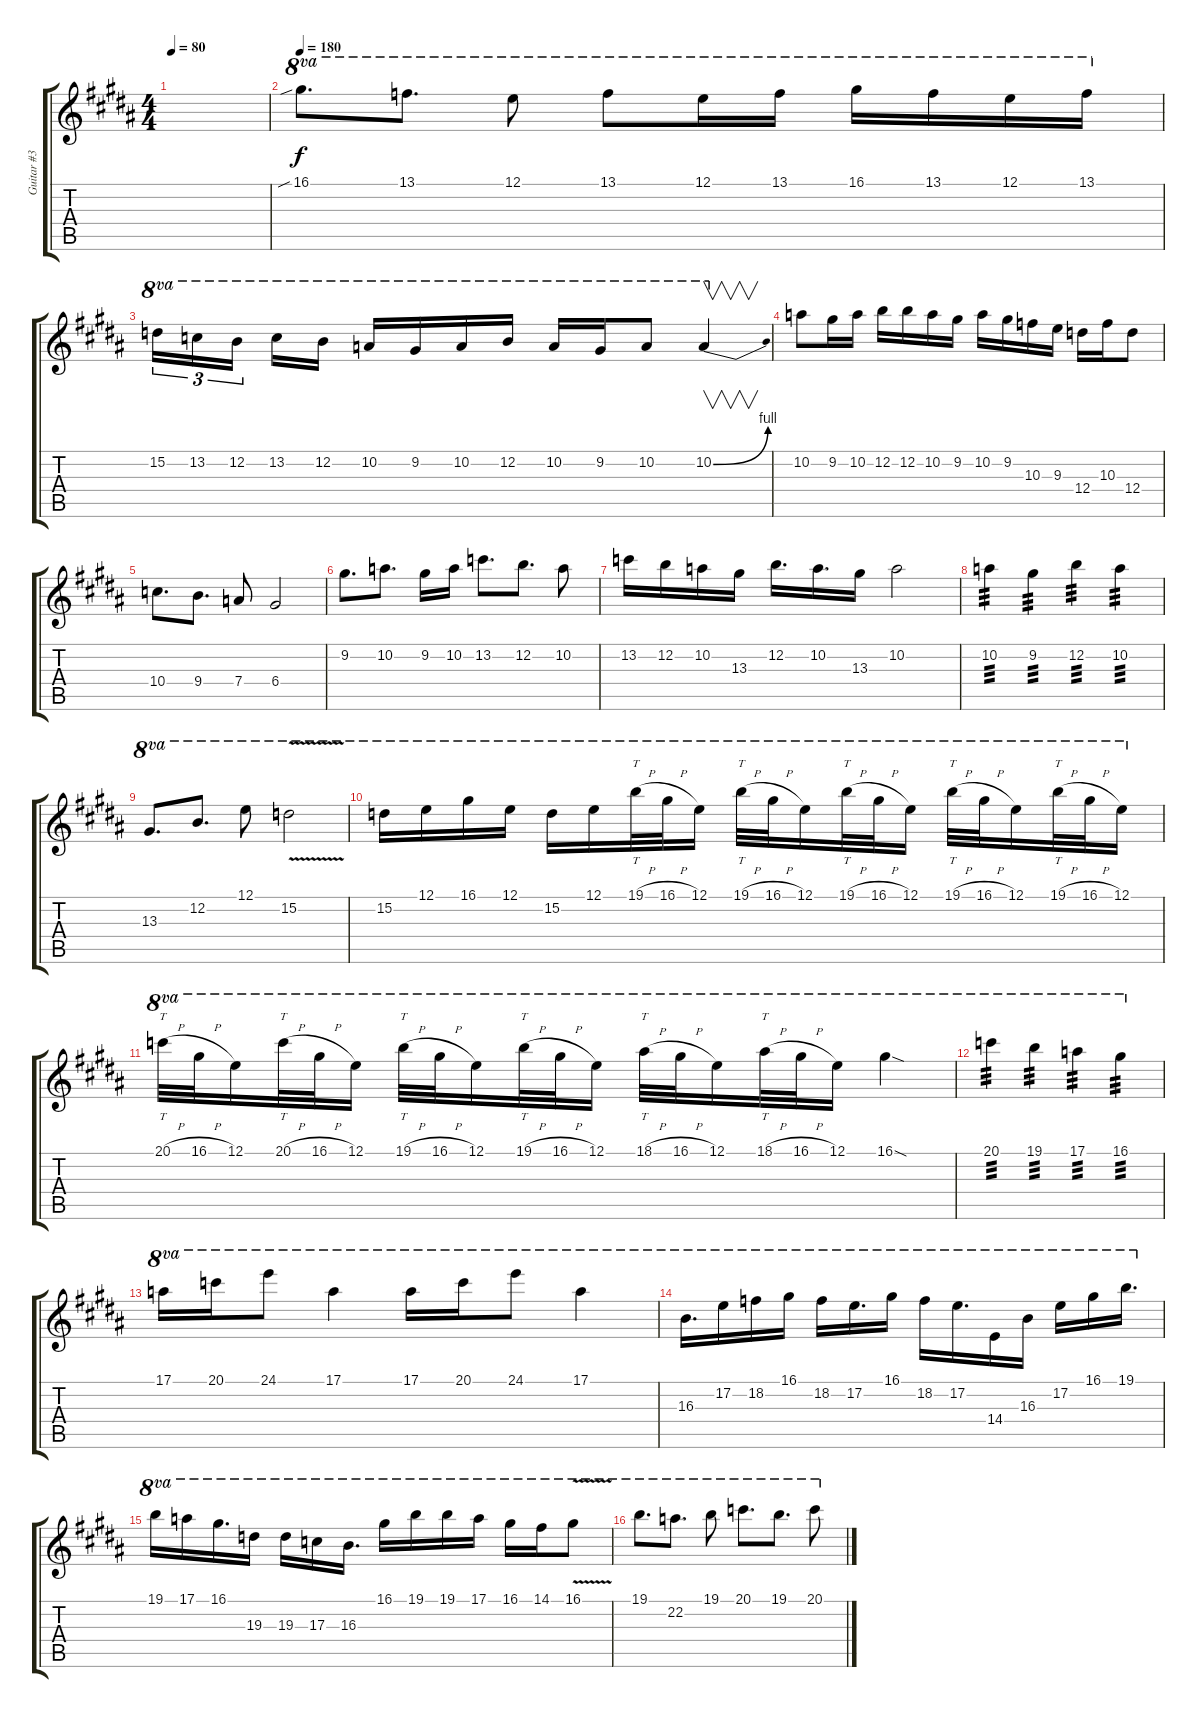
\track ("Guitar #3" "Guitar #3") {instrument overdrivenguitar}
\staff {score tabs}
\tuning (E4 B3 G3 D3 A2 E2) {hide}
\ts (4 4)
\tempo 80
\clef g2
\ks g#minor
|
\tempo 180
\ks b
16.1{sib}.8{d ot 8va} 13.1.8{d ot 8va} 12.1.8{ot 8va} 13.1.8{ot 8va} 12.1.16{ot 8va} 13.1.16{ot 8va} 16.1.16{ot 8va} 13.1.16{ot 8va} 12.1.16{ot 8va} 13.1.16{ot 8va} |
\ks g#minor
15.2.16{tu (3 2) ot 8va} 13.2.16{tu (3 2) ot 8va} 12.2.16{tu (3 2) ot 8va beam splitsecondary} 13.2.16{ot 8va} 12.2.16{ot 8va} 10.2.16{ot 8va} 9.2.16{ot 8va} 10.2.16{ot 8va} 12.2.16{ot 8va} 10.2.16{ot 8va} 9.2.16{ot 8va} 10.2.8{ot 8va} 10.2{be (bend 0 0 60 4)}.4{v ot 8va} |
10.2.8 9.2.16 10.2.16 12.2.16 12.2.16 10.2.16 9.2.16 10.2.16 9.2.16 10.3.16 9.3.16 12.4.16 10.3.16 12.4.8 |
10.4.8{d} 9.4.8{d} 7.4.8 6.4.2 |
\ks b
9.2.8{d} 10.2.8{d} 9.2.16 10.2.16 13.2.8{d} 12.2.8{d} 10.2.8 |
\ks g#minor
13.2.16 12.2.16 10.2.16 13.3.16 12.2.16{d} 10.2.16{d} 13.3.16 10.2.2 |
10.2.4{tp 3} 9.2.4{tp 3} 12.2.4{tp 3} 10.2.4{tp 3} |
13.3.8{d ot 8va} 12.2.8{d ot 8va} 12.1.8{ot 8va} 15.2{v}.2{ot 8va} |
\ks b
15.2.16{ot 8va} 12.1.16{ot 8va} 16.1.16{ot 8va} 12.1.16{ot 8va} 15.2.16{ot 8va} 12.1.16{ot 8va} 19.1{h}.32{tt ot 8va} 16.1{h}.32{ot 8va} 12.1.16{ot 8va} 19.1{h}.32{tt ot 8va} 16.1{h}.32{ot 8va} 12.1.16{ot 8va} 19.1{h}.32{tt ot 8va} 16.1{h}.32{ot 8va} 12.1.16{ot 8va} 19.1{h}.32{tt ot 8va} 16.1{h}.32{ot 8va} 12.1.16{ot 8va} 19.1{h}.32{tt ot 8va} 16.1{h}.32{ot 8va} 12.1.16{ot 8va} |
\ks g#minor
20.1{h}.32{tt ot 8va} 16.1{h}.32{ot 8va} 12.1.16{ot 8va} 20.1{h}.32{tt ot 8va} 16.1{h}.32{ot 8va} 12.1.16{ot 8va} 19.1{h}.32{tt ot 8va} 16.1{h}.32{ot 8va} 12.1.16{ot 8va} 19.1{h}.32{tt ot 8va} 16.1{h}.32{ot 8va} 12.1.16{ot 8va} 18.1{h}.32{tt ot 8va} 16.1{h}.32{ot 8va} 12.1.16{ot 8va} 18.1{h}.32{tt ot 8va} 16.1{h}.32{ot 8va} 12.1.16{ot 8va} 16.1{sod}.4{ot 8va} |
\ks b
20.1.4{ot 8va tp 3} 19.1.4{ot 8va tp 3} 17.1.4{ot 8va tp 3} 16.1.4{ot 8va tp 3} |
\ks g#minor
17.1.16{ot 8va} 20.1.16{ot 8va} 24.1.8{ot 8va} 17.1.4{ot 8va} 17.1.16{ot 8va} 20.1.16{ot 8va} 24.1.8{ot 8va} 17.1.4{ot 8va} |
\ks b
16.3.16{d ot 8va} 17.2.16{ot 8va} 18.2.16{ot 8va} 16.1.16{ot 8va} 18.2.16{ot 8va} 17.2.16{d ot 8va} 16.1.16{ot 8va} 18.2.16{ot 8va} 17.2.16{d ot 8va} 14.4.16{ot 8va} 16.3.16{ot 8va} 17.2.16{ot 8va} 16.1.16{ot 8va} 19.1.16{d ot 8va} |
\ks g#minor
19.1.16{ot 8va} 17.1.16{ot 8va} 16.1.16{d ot 8va} 19.3.16{ot 8va} 19.3.16{ot 8va} 17.3.16{ot 8va} 16.3.16{d ot 8va} 16.1.16{ot 8va} 19.1.16{ot 8va} 19.1.16{ot 8va} 17.1.16{ot 8va} 16.1.16{ot 8va} 14.1.16{ot 8va} 16.1{v}.8{ot 8va} |
19.1.8{d ot 8va} 22.2.8{d ot 8va} 19.1.8{ot 8va} 20.1.8{d ot 8va} 19.1.8{d ot 8va} 20.1.8{ot 8va}
